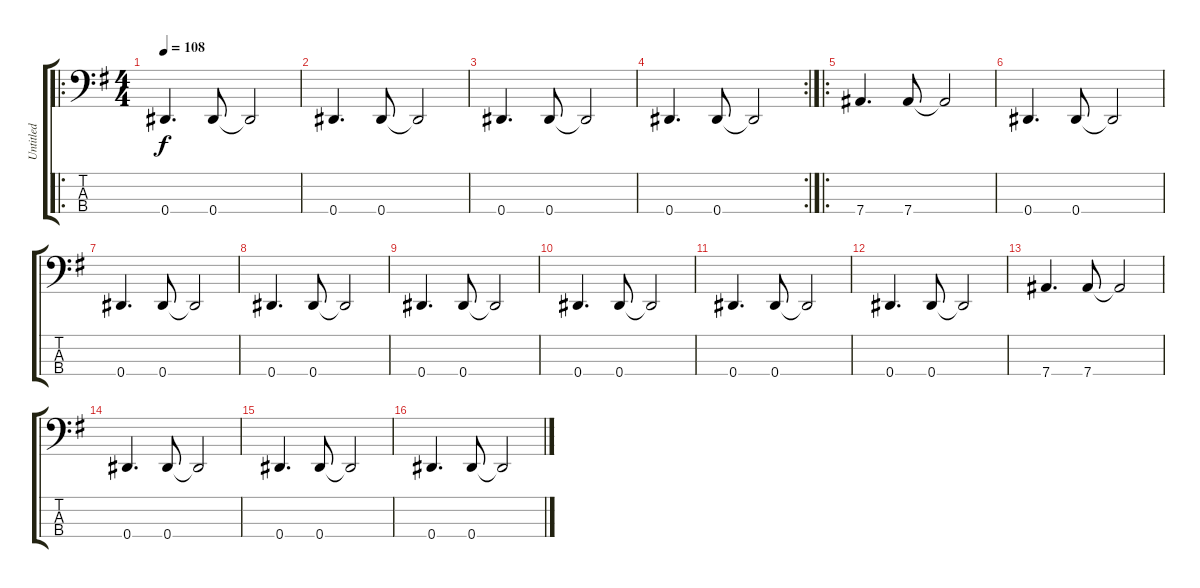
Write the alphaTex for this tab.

\track ("Untitled" "Untitled") {instrument electricbassfinger}
\staff {score tabs}
\tuning (Gb2 Db2 Ab1 Eb1) {hide}
\ro
\ts (4 4)
\tempo 108
\clef f4
\ks g
0.4.4{d dy f instrument electricbassfinger} 0.4.8 0.4{t}.2 |
0.4.4{d} 0.4.8 0.4{t}.2 |
0.4.4{d} 0.4.8 0.4{t}.2 |
\rc 2
0.4.4{d} 0.4.8 0.4{t}.2 |
\ro
7.4.4{d} 7.4.8 7.4{t}.2 |
0.4.4{d} 0.4.8 0.4{t}.2 |
0.4.4{d} 0.4.8 0.4{t}.2 |
0.4.4{d} 0.4.8 0.4{t}.2 |
0.4.4{d} 0.4.8 0.4{t}.2 |
0.4.4{d} 0.4.8 0.4{t}.2 |
0.4.4{d} 0.4.8 0.4{t}.2 |
0.4.4{d} 0.4.8 0.4{t}.2 |
7.4.4{d} 7.4.8 7.4{t}.2 |
0.4.4{d} 0.4.8 0.4{t}.2 |
0.4.4{d} 0.4.8 0.4{t}.2 |
0.4.4{d} 0.4.8 0.4{t}.2
